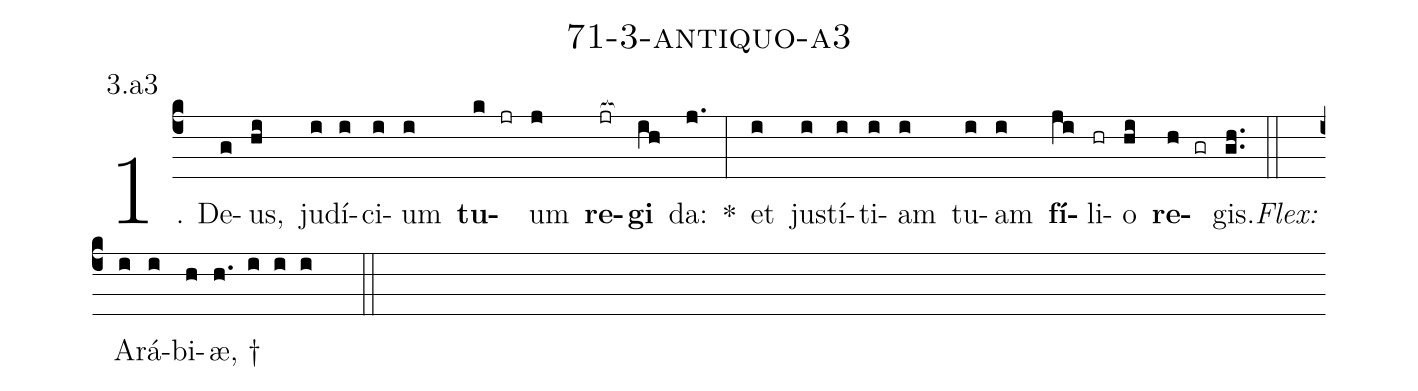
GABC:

name: 71-3-antiquo-a3;
annotation: 3.a3;
%%
(c4)1. De(g)us,(hi) ju(i)dí(i)ci(i)um(i) <b>tu</b>(k jr)um(j) <b>re</b>(jr[ocb:1{])<b>gi</b>(ih[ocb:0}]) da:(j.) *(:) et(i) jus(i)tí(i)ti(i)am(i) tu(i)am(i) <b>fí</b>(ji)li(hr)o(hi) <b>re</b>(h gr)gis.(gh..) (::)
<i>Flex:</i>()  A(i)rá(i)bi(h)æ, †(h. i i i  ::)
